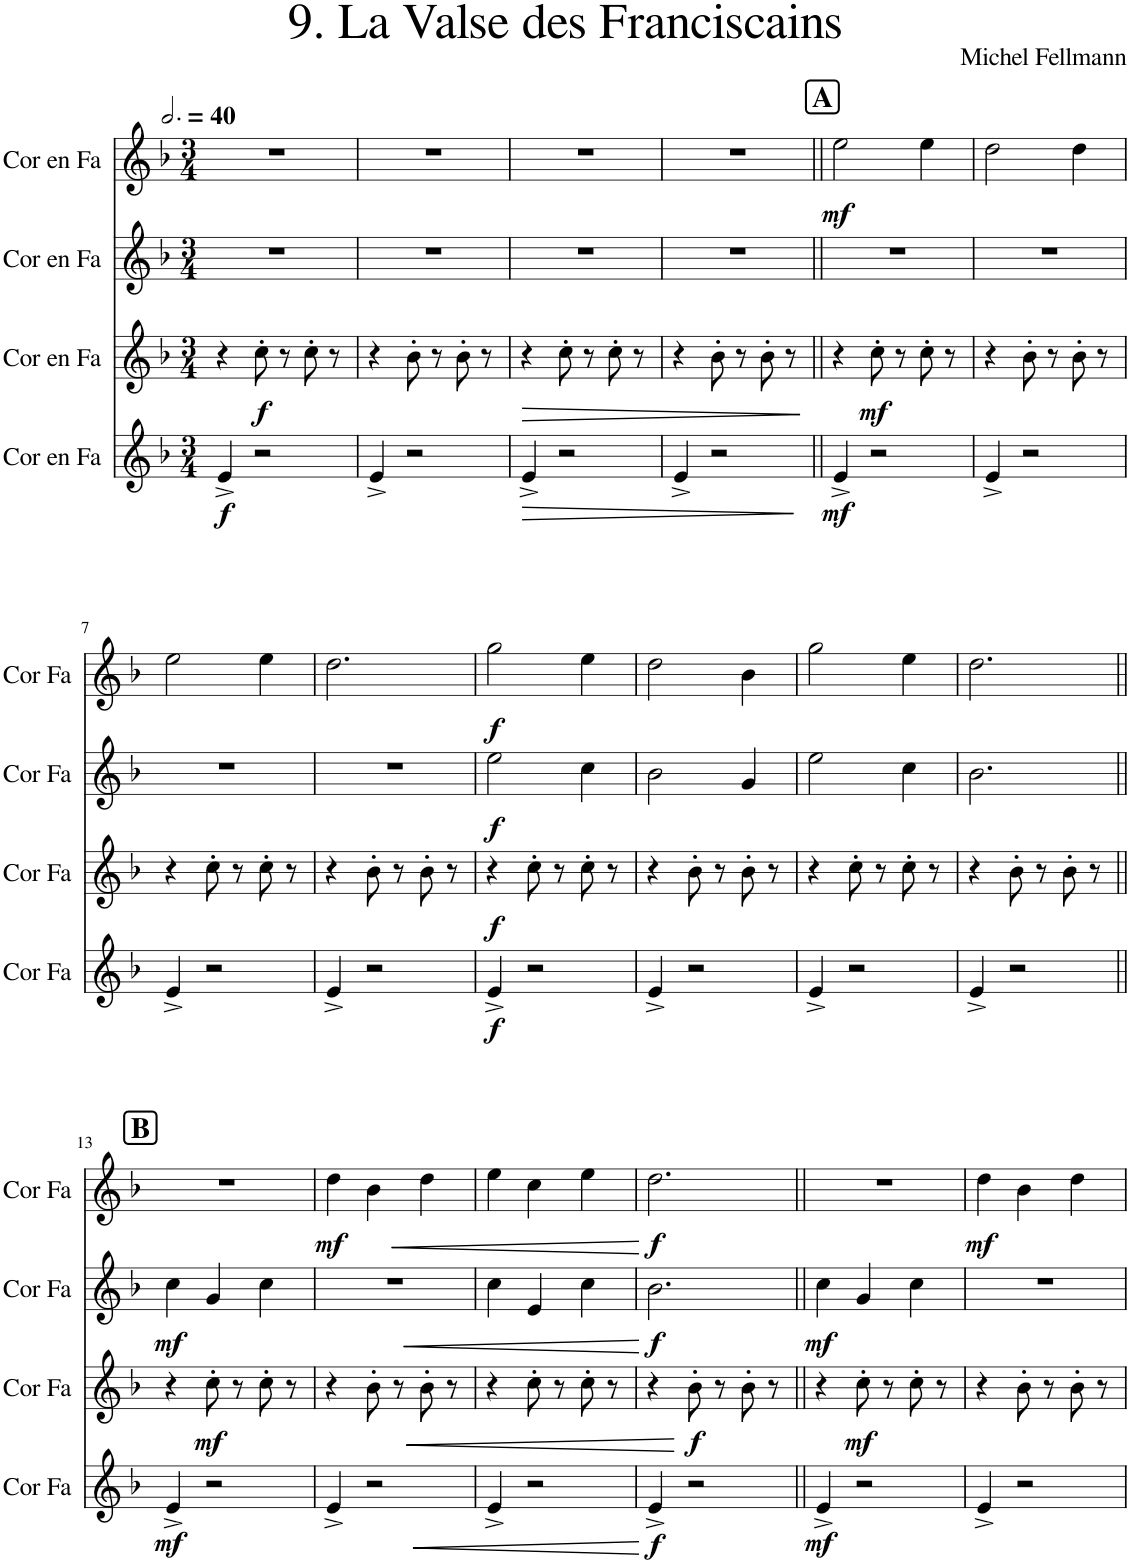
**kern	**dynam	**kern	**dynam	**kern	**dynam	**kern	**dynam
*part4	*part4	*part3	*part3	*part2	*part2	*part1	*part1
*staff4	*staff4	*staff3	*staff3	*staff2	*staff2	*staff1	*staff1
*I"Cor en Fa	*	*I"Cor en Fa	*	*I"Cor en Fa	*	*I"Cor en Fa	*
*I'Cor Fa	*	*I'Cor Fa	*	*I'Cor Fa	*	*I'Cor Fa	*
*clefG2	*	*clefG2	*	*clefG2	*	*clefG2	*
*Trd4c7	*	*Trd4c7	*	*Trd4c7	*	*Trd4c7	*
*k[b-]	*	*k[b-]	*	*k[b-]	*	*k[b-]	*
*M3/4	*	*M3/4	*	*M3/4	*	*M3/4	*
*MM120	*	*MM120	*	*MM120	*	*MM120	*
=1	=1	=1	=1	=1	=1	=1	=1
!	!LO:DY:b	!	!	!	!	!	!
4e^/	f	4r	.	2.r	.	2.r	.
!	!	!	!LO:DY:b	!	!	!	!
2r	.	8cc'\	f	.	.	.	.
.	.	8r	.	.	.	.	.
.	.	8cc'\	.	.	.	.	.
.	.	8r	.	.	.	.	.
=2	=2	=2	=2	=2	=2	=2	=2
4e^/	.	4r	.	2.r	.	2.r	.
2r	.	8b-'\	.	.	.	.	.
.	.	8r	.	.	.	.	.
.	.	8b-'\	.	.	.	.	.
.	.	8r	.	.	.	.	.
=3	=3	=3	=3	=3	=3	=3	=3
!	!LO:HP:b	!	!LO:HP:b	!	!	!	!
4e^/	>	4r	>	2.r	.	2.r	.
2r	.	8cc'\	.	.	.	.	.
.	.	8r	.	.	.	.	.
.	.	8cc'\	.	.	.	.	.
.	.	8r	.	.	.	.	.
.	]	.	]	.	.	.	.
=4	=4	=4	=4	=4	=4	=4	=4
4e^/	.	4r	.	2.r	.	2.r	.
2r	.	8b-'\	.	.	.	.	.
.	.	8r	.	.	.	.	.
.	.	8b-'\	.	.	.	.	.
.	.	8r	.	.	.	.	.
!!LO:REH:place=s1:a:B:cj:fs=14:t=A
=5||	=5||	=5||	=5||	=5||	=5||	=5||	=5||
!	!LO:DY:b	!	!	!	!	!	!LO:DY:b
4e^/	mf	4r	.	2.r	.	2ee\	mf
!	!	!	!LO:DY:b	!	!	!	!
2r	.	8cc'\	mf	.	.	.	.
.	.	8r	.	.	.	.	.
.	.	8cc'\	.	.	.	4ee\	.
.	.	8r	.	.	.	.	.
=6	=6	=6	=6	=6	=6	=6	=6
4e^/	.	4r	.	2.r	.	2dd\	.
2r	.	8b-'\	.	.	.	.	.
.	.	8r	.	.	.	.	.
.	.	8b-'\	.	.	.	4dd\	.
.	.	8r	.	.	.	.	.
!!LO:LB:g=z
=7	=7	=7	=7	=7	=7	=7	=7
4e^/	.	4r	.	2.r	.	2ee\	.
2r	.	8cc'\	.	.	.	.	.
.	.	8r	.	.	.	.	.
.	.	8cc'\	.	.	.	4ee\	.
.	.	8r	.	.	.	.	.
=8	=8	=8	=8	=8	=8	=8	=8
4e^/	.	4r	.	2.r	.	2.dd\	.
2r	.	8b-'\	.	.	.	.	.
.	.	8r	.	.	.	.	.
.	.	8b-'\	.	.	.	.	.
.	.	8r	.	.	.	.	.
=9	=9	=9	=9	=9	=9	=9	=9
!	!LO:DY:b	!	!LO:DY:b	!	!LO:DY:b	!	!LO:DY:b
4e^/	f	4r	f	2ee\	f	2gg\	f
2r	.	8cc'\	.	.	.	.	.
.	.	8r	.	.	.	.	.
.	.	8cc'\	.	4cc\	.	4ee\	.
.	.	8r	.	.	.	.	.
=10	=10	=10	=10	=10	=10	=10	=10
4e^/	.	4r	.	2b-\	.	2dd\	.
2r	.	8b-'\	.	.	.	.	.
.	.	8r	.	.	.	.	.
.	.	8b-'\	.	4g/	.	4b-\	.
.	.	8r	.	.	.	.	.
=11	=11	=11	=11	=11	=11	=11	=11
4e^/	.	4r	.	2ee\	.	2gg\	.
2r	.	8cc'\	.	.	.	.	.
.	.	8r	.	.	.	.	.
.	.	8cc'\	.	4cc\	.	4ee\	.
.	.	8r	.	.	.	.	.
=12	=12	=12	=12	=12	=12	=12	=12
4e^/	.	4r	.	2.b-\	.	2.dd\	.
2r	.	8b-'\	.	.	.	.	.
.	.	8r	.	.	.	.	.
.	.	8b-'\	.	.	.	.	.
.	.	8r	.	.	.	.	.
!!LO:LB:g=z
!!LO:REH:place=s1:a:B:cj:fs=14:t=B
=13||	=13||	=13||	=13||	=13||	=13||	=13||	=13||
!	!LO:DY:b	!	!	!	!LO:DY:b	!	!
4e^/	mf	4r	.	4cc\	mf	2.r	.
!	!	!	!LO:DY:b	!	!	!	!
2r	.	8cc'\	mf	4g/	.	.	.
.	.	8r	.	.	.	.	.
.	.	8cc'\	.	4cc\	.	.	.
.	.	8r	.	.	.	.	.
=14	=14	=14	=14	=14	=14	=14	=14
!	!	!	!	!	!	!	!LO:DY:b
4e^/	.	4r	.	2.r	.	4dd\	mf
2r	.	8b-'\	.	.	.	4b-\	.
.	.	8r	.	.	.	.	.
.	.	8b-'\	.	.	.	4dd\	.
.	.	8r	.	.	.	.	.
=15	=15	=15	=15	=15	=15	=15	=15
!	!LO:HP:b	!	!LO:HP:b	!	!LO:HP:b	!	!LO:HP:b
4e^/	<	4r	<	4cc\	<	4ee\	<
2r	.	8cc'\	.	4e/	.	4cc\	.
.	.	8r	.	.	.	.	.
.	.	8cc'\	.	4cc\	.	4ee\	.
.	.	8r	.	.	.	.	.
.	[	.	[	.	[	.	[
=16	=16	=16	=16	=16	=16	=16	=16
!	!LO:DY:b	!	!	!	!LO:DY:b	!	!LO:DY:b
4e^/	f	4r	.	2.b-\	f	2.dd\	f
!	!	!	!LO:DY:b	!	!	!	!
2r	.	8b-'\	f	.	.	.	.
.	.	8r	.	.	.	.	.
.	.	8b-'\	.	.	.	.	.
.	.	8r	.	.	.	.	.
=17||	=17||	=17||	=17||	=17||	=17||	=17||	=17||
!	!LO:DY:b	!	!	!	!LO:DY:b	!	!
4e^/	mf	4r	.	4cc\	mf	2.r	.
!	!	!	!LO:DY:b	!	!	!	!
2r	.	8cc'\	mf	4g/	.	.	.
.	.	8r	.	.	.	.	.
.	.	8cc'\	.	4cc\	.	.	.
.	.	8r	.	.	.	.	.
=18	=18	=18	=18	=18	=18	=18	=18
!	!	!	!	!	!	!	!LO:DY:b
4e^/	.	4r	.	2.r	.	4dd\	mf
2r	.	8b-'\	.	.	.	4b-\	.
.	.	8r	.	.	.	.	.
.	.	8b-'\	.	.	.	4dd\	.
.	.	8r	.	.	.	.	.
=	=	=	=	=	=	=	=
*-	*-	*-	*-	*-	*-	*-	*-
